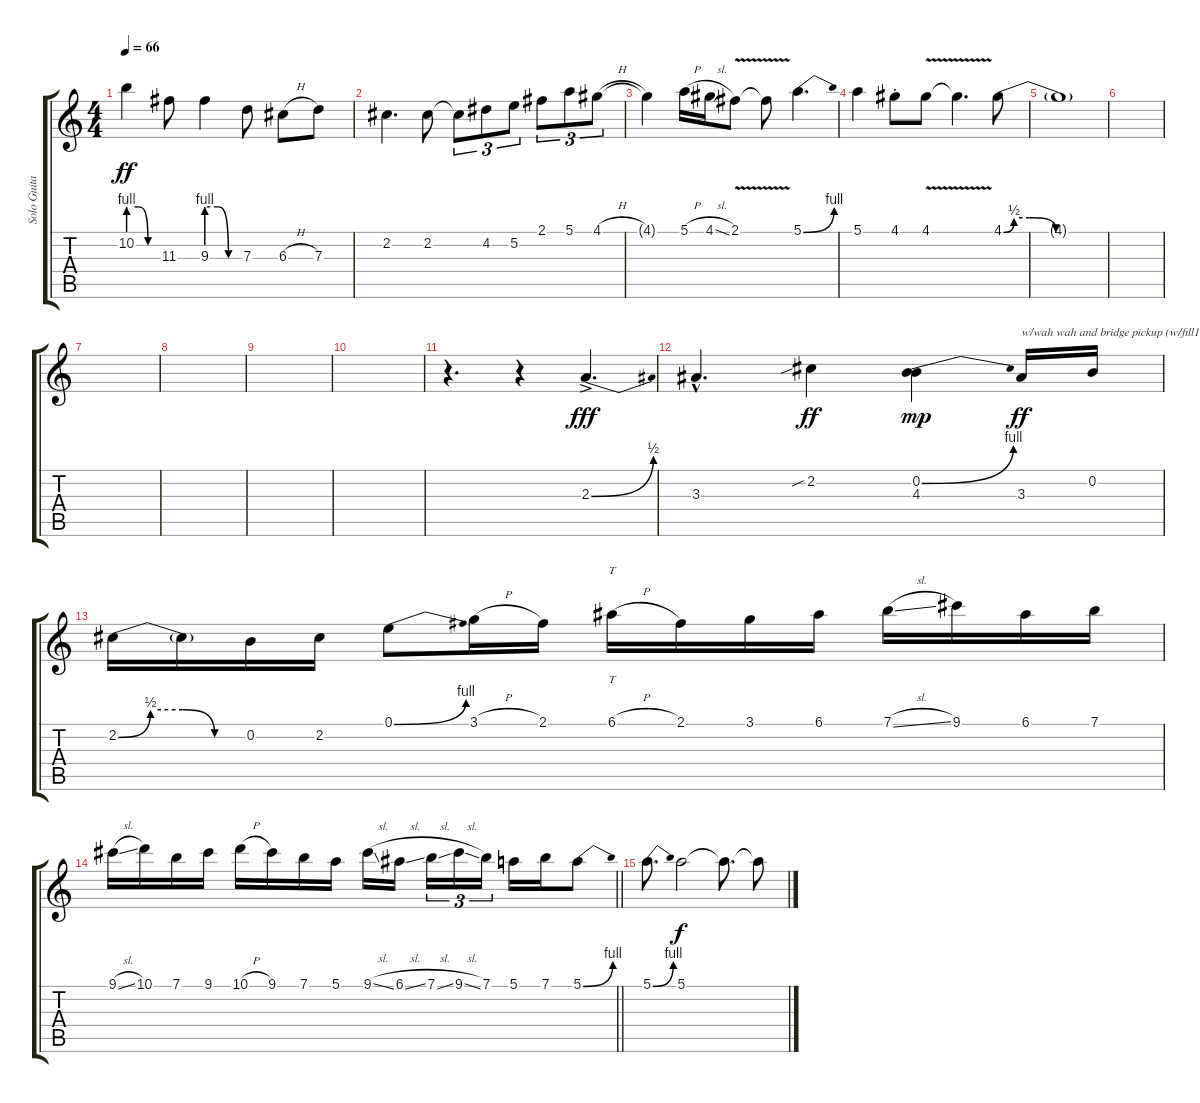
\track ("Solo Guitar" "Solo Guita") {instrument acousticguitarnylon}
\staff {score tabs}
\tuning (E4 B3 G3 D3 A2 E2) {hide}
\ts (4 4)
\tempo 66
\clef g2
\ks c
10.2{be (custom 0 4 20 4 40 0 60 0)}.4{dy ff} 11.3.8 9.3{be (custom 0 4 20 4 40 0 60 0)}.4 7.3.8 6.3{h}.8 7.3.8 |
2.2.4{d} 2.2.8 2.2{t}.8{tu (3 2)} 4.2.8{tu (3 2)} 5.2.8{tu (3 2)} 2.1.8{tu (3 2)} 5.1.8{tu (3 2)} 4.1{h}.8{tu (3 2)} |
4.1{t}.4 5.1{h}.16 4.1{sl}.16 2.1{v}.8 2.1{t}.8 5.1{be (bend 0 0 60 4)}.4{d} |
5.1.4 4.1{st}.8 4.1{v}.8 4.1{t}.4{d} 4.1{be (custom 0 0 6 2 15 2 30 0 45 0 60 0)}.8 |
4.1{t}.1 |
|
|
|
|
|
r.4{d} r.4 2.3{be (bend 0 0 60 2) ac}.4{d dy fff} |
3.3{hac}.4{d} 2.2{sib}.4{dy ff} (0.2{be (bend 0 0 60 4)} 4.3).4{dy mp} 3.3.16{txt "w/wah wah and bridge pickup (w/fill1, track 2)" dy ff} 0.2.16 |
2.2{be (custom 0 0 15 2 30 2 45 0 60 0)}.16 2.2{t}.16 0.2.16 2.2.16 0.1{be (bend 0 0 60 4)}.8 3.1{h}.16 2.1.16 6.1{h}.16{tt} 2.1.16 3.1.16 6.1.16 7.1{sl}.16 9.1.16 6.1.16 7.1.16 |
\barLineRight lightlight
9.1{sl}.16 10.1.16 7.1.16 9.1.16 10.1{h}.16 9.1.16 7.1.16 5.1.16 9.1{sl}.16 6.1{sl}.16{beam splitsecondary} 7.1{sl}.16{tu (3 2)} 9.1{sl}.16{tu (3 2)} 7.1.16{tu (3 2)} 5.1.16 7.1.16 5.1{be (bend 0 0 60 4)}.8 |
5.1{be (bend 0 0 60 4)}.8{d} 5.1.2{dy f} 5.1{t}.8{d} 5.1{t}.8
